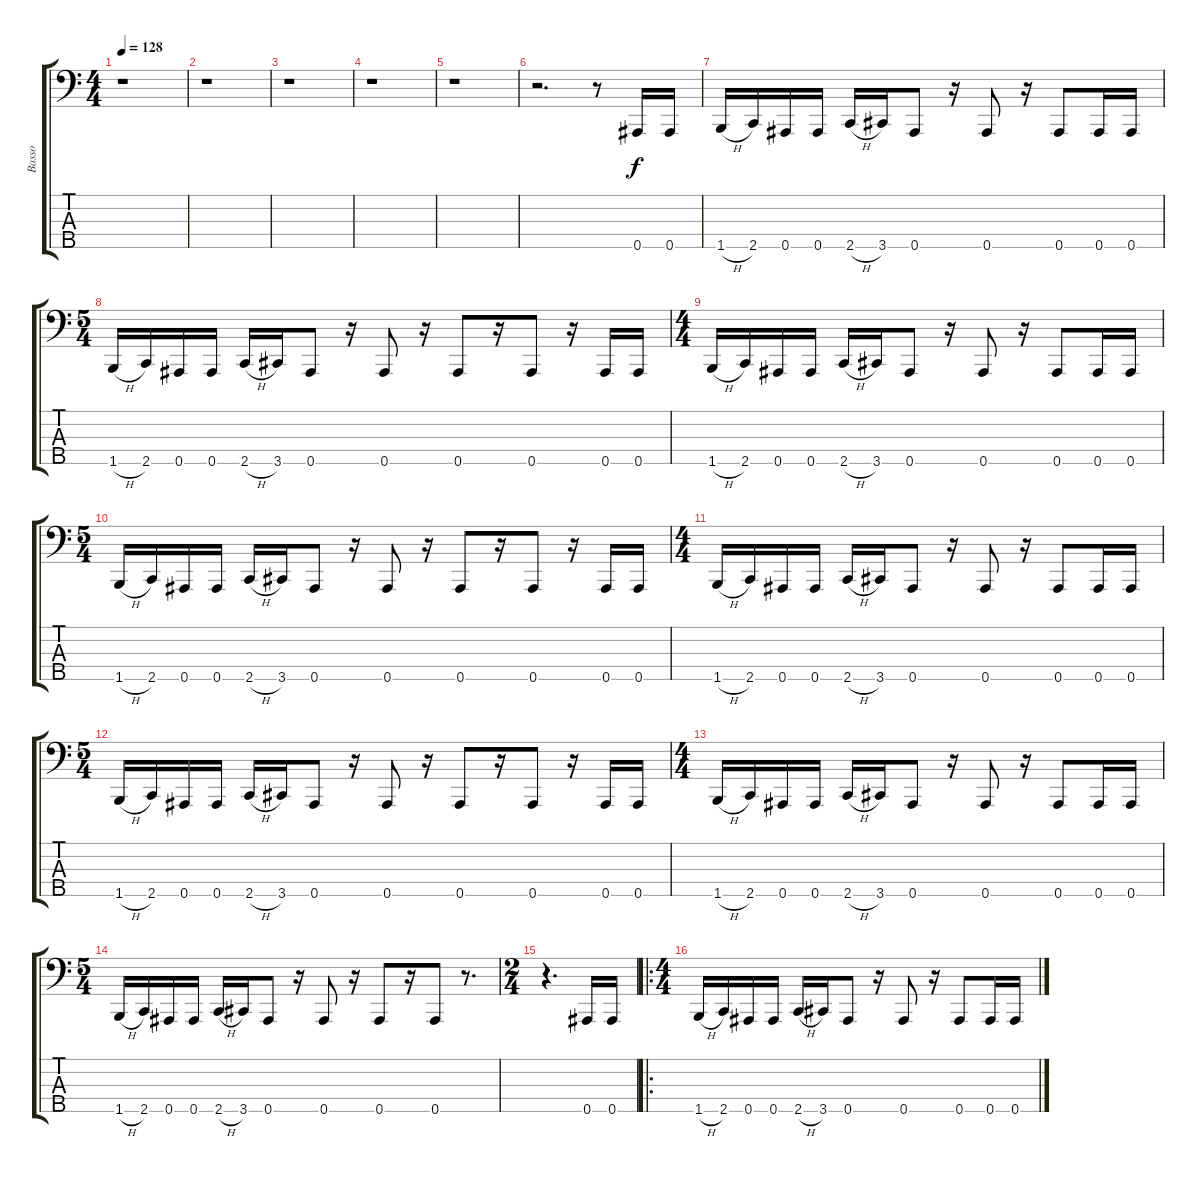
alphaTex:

\track ("Basso" "Basso") {instrument slapbass2}
\staff {score tabs}
\tuning (Gb2 Db2 Ab1 Eb1 Bb0) {hide}
\ts (4 4)
\tempo 128
\clef f4
\ks c
r.1{dy f instrument slapbass2} |
r.1 |
r.1 |
r.1 |
r.1 |
r.2{d} r.8 0.5.16 0.5.16 |
1.5{h}.16 2.5.16 0.5.16 0.5.16 2.5{h}.16 3.5.16 0.5.8 r.16 0.5.8 r.16 0.5.8 0.5.16 0.5.16 |
\ts (5 4)
1.5{h}.16 2.5.16 0.5.16 0.5.16 2.5{h}.16 3.5.16 0.5.8 r.16 0.5.8 r.16 0.5.8 r.16 0.5.8 r.16 0.5.16 0.5.16 |
\ts (4 4)
1.5{h}.16 2.5.16 0.5.16 0.5.16 2.5{h}.16 3.5.16 0.5.8 r.16 0.5.8 r.16 0.5.8 0.5.16 0.5.16 |
\ts (5 4)
1.5{h}.16 2.5.16 0.5.16 0.5.16 2.5{h}.16 3.5.16 0.5.8 r.16 0.5.8 r.16 0.5.8 r.16 0.5.8 r.16 0.5.16 0.5.16 |
\ts (4 4)
1.5{h}.16 2.5.16 0.5.16 0.5.16 2.5{h}.16 3.5.16 0.5.8 r.16 0.5.8 r.16 0.5.8 0.5.16 0.5.16 |
\ts (5 4)
1.5{h}.16 2.5.16 0.5.16 0.5.16 2.5{h}.16 3.5.16 0.5.8 r.16 0.5.8 r.16 0.5.8 r.16 0.5.8 r.16 0.5.16 0.5.16 |
\ts (4 4)
1.5{h}.16 2.5.16 0.5.16 0.5.16 2.5{h}.16 3.5.16 0.5.8 r.16 0.5.8 r.16 0.5.8 0.5.16 0.5.16 |
\ts (5 4)
1.5{h}.16 2.5.16 0.5.16 0.5.16 2.5{h}.16 3.5.16 0.5.8 r.16 0.5.8 r.16 0.5.8 r.16 0.5.8 r.8{d} |
\ts (2 4)
r.4{d} 0.5.16 0.5.16 |
\ro
\ts (4 4)
1.5{h}.16 2.5.16 0.5.16 0.5.16 2.5{h}.16 3.5.16 0.5.8 r.16 0.5.8 r.16 0.5.8 0.5.16 0.5.16
